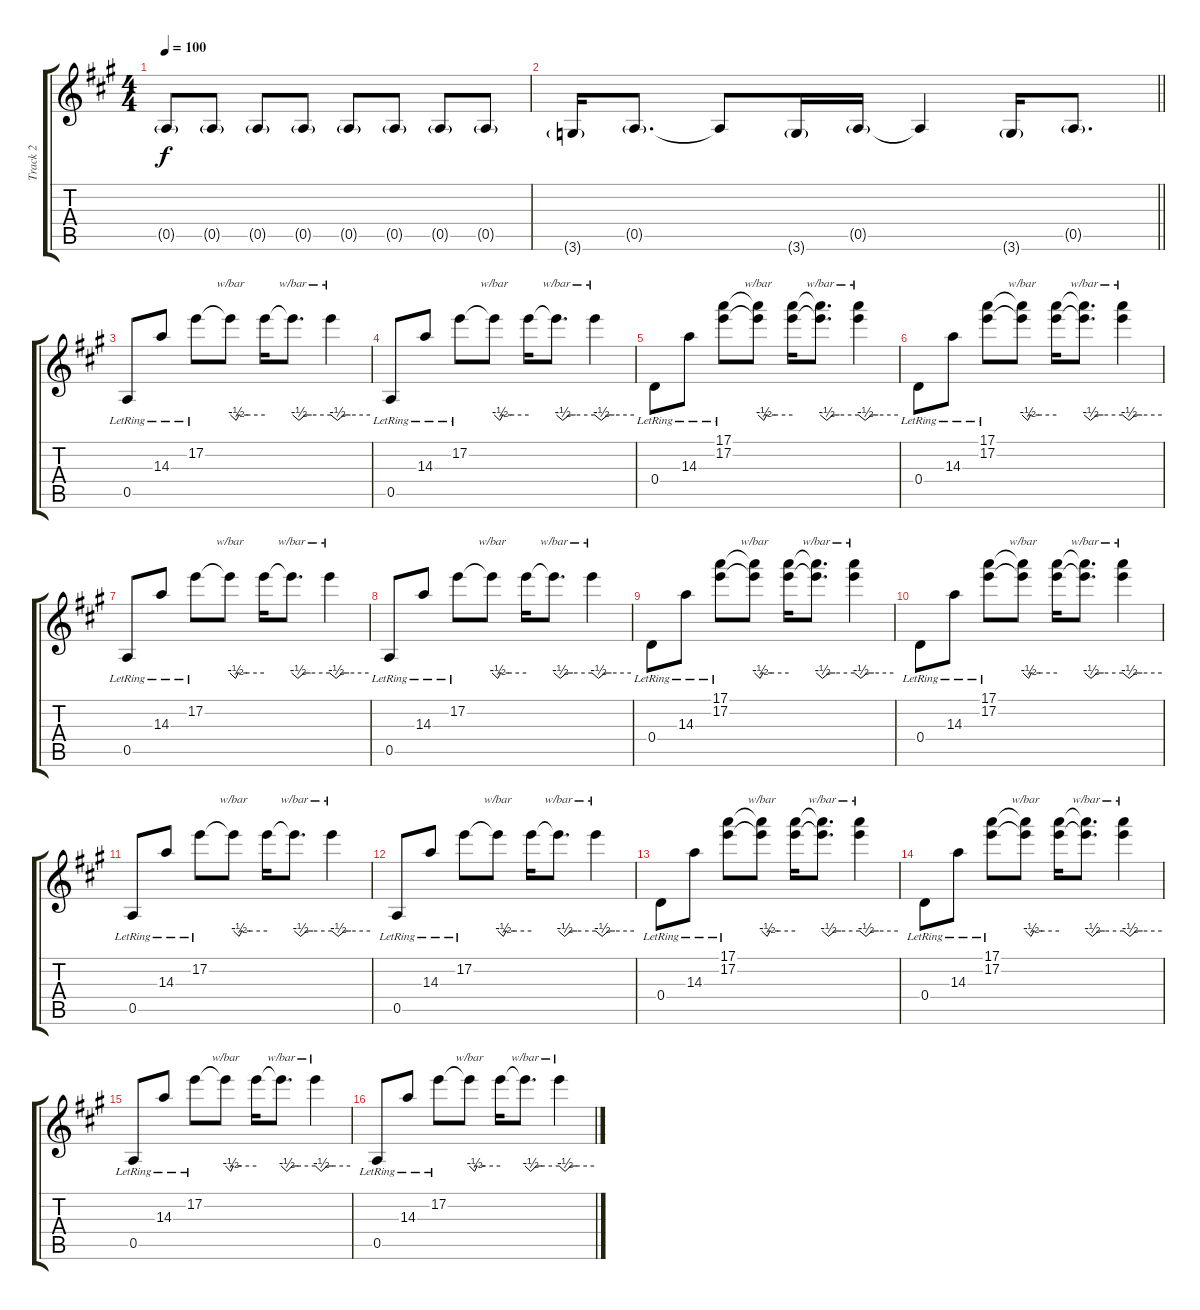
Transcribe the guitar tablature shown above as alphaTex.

\track ("Track 2" "Track 2") {instrument overdrivenguitar}
\staff {score tabs}
\tuning (E4 B3 G3 D3 A2 E2) {hide}
\ts (4 4)
\tempo 100
\clef g2
\ks a
0.5{g}.8{dy f} 0.5{g}.8 0.5{g}.8 0.5{g}.8 0.5{g}.8 0.5{g}.8 0.5{g}.8 0.5{g}.8 |
\barLineRight lightlight
3.6{g}.16 0.5{g}.8{d} 0.5{t}.8 3.6{g}.16 0.5{g}.16 0.5{t}.4 3.6{g}.16 0.5{g}.8{d} |
0.5{lr}.8 14.3{lr}.8 17.2{lr}.8 17.2{t}.8{tbe (custom default 0 0 10 -2 15 0 30 0 60 0)} 17.2{t}.16 17.2{t}.8{d tbe (custom default 0 0 10 -2 20 0 30 0 60 0)} 17.2{t}.4{tbe (custom default 0 0 10 -2 20 0 30 0 60 0)} |
0.5{lr}.8 14.3{lr}.8 17.2{lr}.8 17.2{t}.8{tbe (custom default 0 0 10 -2 15 0 30 0 60 0)} 17.2{t}.16 17.2{t}.8{d tbe (custom default 0 0 10 -2 20 0 30 0 60 0)} 17.2{t}.4{tbe (custom default 0 0 10 -2 20 0 30 0 60 0)} |
0.4{lr}.8 14.3{lr}.8 (17.1{lr} 17.2{lr}).8 (17.1{t} 17.2{t}).8{tbe (custom default 0 0 10 -2 15 0 30 0 60 0)} (17.1{t} 17.2{t}).16 (17.1{t} 17.2{t}).8{d tbe (custom default 0 0 10 -2 20 0 30 0 60 0)} (17.1{t} 17.2{t}).4{tbe (custom default 0 0 10 -2 20 0 30 0 60 0)} |
0.4{lr}.8 14.3{lr}.8 (17.1{lr} 17.2{lr}).8 (17.1{t} 17.2{t}).8{tbe (custom default 0 0 10 -2 15 0 30 0 60 0)} (17.1{t} 17.2{t}).16 (17.1{t} 17.2{t}).8{d tbe (custom default 0 0 10 -2 20 0 30 0 60 0)} (17.1{t} 17.2{t}).4{tbe (custom default 0 0 10 -2 20 0 30 0 60 0)} |
0.5{lr}.8 14.3{lr}.8 17.2{lr}.8 17.2{t}.8{tbe (custom default 0 0 10 -2 15 0 30 0 60 0)} 17.2{t}.16 17.2{t}.8{d tbe (custom default 0 0 10 -2 20 0 30 0 60 0)} 17.2{t}.4{tbe (custom default 0 0 10 -2 20 0 30 0 60 0)} |
0.5{lr}.8 14.3{lr}.8 17.2{lr}.8 17.2{t}.8{tbe (custom default 0 0 10 -2 15 0 30 0 60 0)} 17.2{t}.16 17.2{t}.8{d tbe (custom default 0 0 10 -2 20 0 30 0 60 0)} 17.2{t}.4{tbe (custom default 0 0 10 -2 20 0 30 0 60 0)} |
0.4{lr}.8 14.3{lr}.8 (17.1{lr} 17.2{lr}).8 (17.1{t} 17.2{t}).8{tbe (custom default 0 0 10 -2 15 0 30 0 60 0)} (17.1{t} 17.2{t}).16 (17.1{t} 17.2{t}).8{d tbe (custom default 0 0 10 -2 20 0 30 0 60 0)} (17.1{t} 17.2{t}).4{tbe (custom default 0 0 10 -2 20 0 30 0 60 0)} |
0.4{lr}.8 14.3{lr}.8 (17.1{lr} 17.2{lr}).8 (17.1{t} 17.2{t}).8{tbe (custom default 0 0 10 -2 15 0 30 0 60 0)} (17.1{t} 17.2{t}).16 (17.1{t} 17.2{t}).8{d tbe (custom default 0 0 10 -2 20 0 30 0 60 0)} (17.1{t} 17.2{t}).4{tbe (custom default 0 0 10 -2 20 0 30 0 60 0)} |
0.5{lr}.8 14.3{lr}.8 17.2{lr}.8 17.2{t}.8{tbe (custom default 0 0 10 -2 15 0 30 0 60 0)} 17.2{t}.16 17.2{t}.8{d tbe (custom default 0 0 10 -2 20 0 30 0 60 0)} 17.2{t}.4{tbe (custom default 0 0 10 -2 20 0 30 0 60 0)} |
0.5{lr}.8 14.3{lr}.8 17.2{lr}.8 17.2{t}.8{tbe (custom default 0 0 10 -2 15 0 30 0 60 0)} 17.2{t}.16 17.2{t}.8{d tbe (custom default 0 0 10 -2 20 0 30 0 60 0)} 17.2{t}.4{tbe (custom default 0 0 10 -2 20 0 30 0 60 0)} |
0.4{lr}.8 14.3{lr}.8 (17.1{lr} 17.2{lr}).8 (17.1{t} 17.2{t}).8{tbe (custom default 0 0 10 -2 15 0 30 0 60 0)} (17.1{t} 17.2{t}).16 (17.1{t} 17.2{t}).8{d tbe (custom default 0 0 10 -2 20 0 30 0 60 0)} (17.1{t} 17.2{t}).4{tbe (custom default 0 0 10 -2 20 0 30 0 60 0)} |
0.4{lr}.8 14.3{lr}.8 (17.1{lr} 17.2{lr}).8 (17.1{t} 17.2{t}).8{tbe (custom default 0 0 10 -2 15 0 30 0 60 0)} (17.1{t} 17.2{t}).16 (17.1{t} 17.2{t}).8{d tbe (custom default 0 0 10 -2 20 0 30 0 60 0)} (17.1{t} 17.2{t}).4{tbe (custom default 0 0 10 -2 20 0 30 0 60 0)} |
0.5{lr}.8 14.3{lr}.8 17.2{lr}.8 17.2{t}.8{tbe (custom default 0 0 10 -2 15 0 30 0 60 0)} 17.2{t}.16 17.2{t}.8{d tbe (custom default 0 0 10 -2 20 0 30 0 60 0)} 17.2{t}.4{tbe (custom default 0 0 10 -2 20 0 30 0 60 0)} |
0.5{lr}.8 14.3{lr}.8 17.2{lr}.8 17.2{t}.8{tbe (custom default 0 0 10 -2 15 0 30 0 60 0)} 17.2{t}.16 17.2{t}.8{d tbe (custom default 0 0 10 -2 20 0 30 0 60 0)} 17.2{t}.4{tbe (custom default 0 0 10 -2 20 0 30 0 60 0)}
